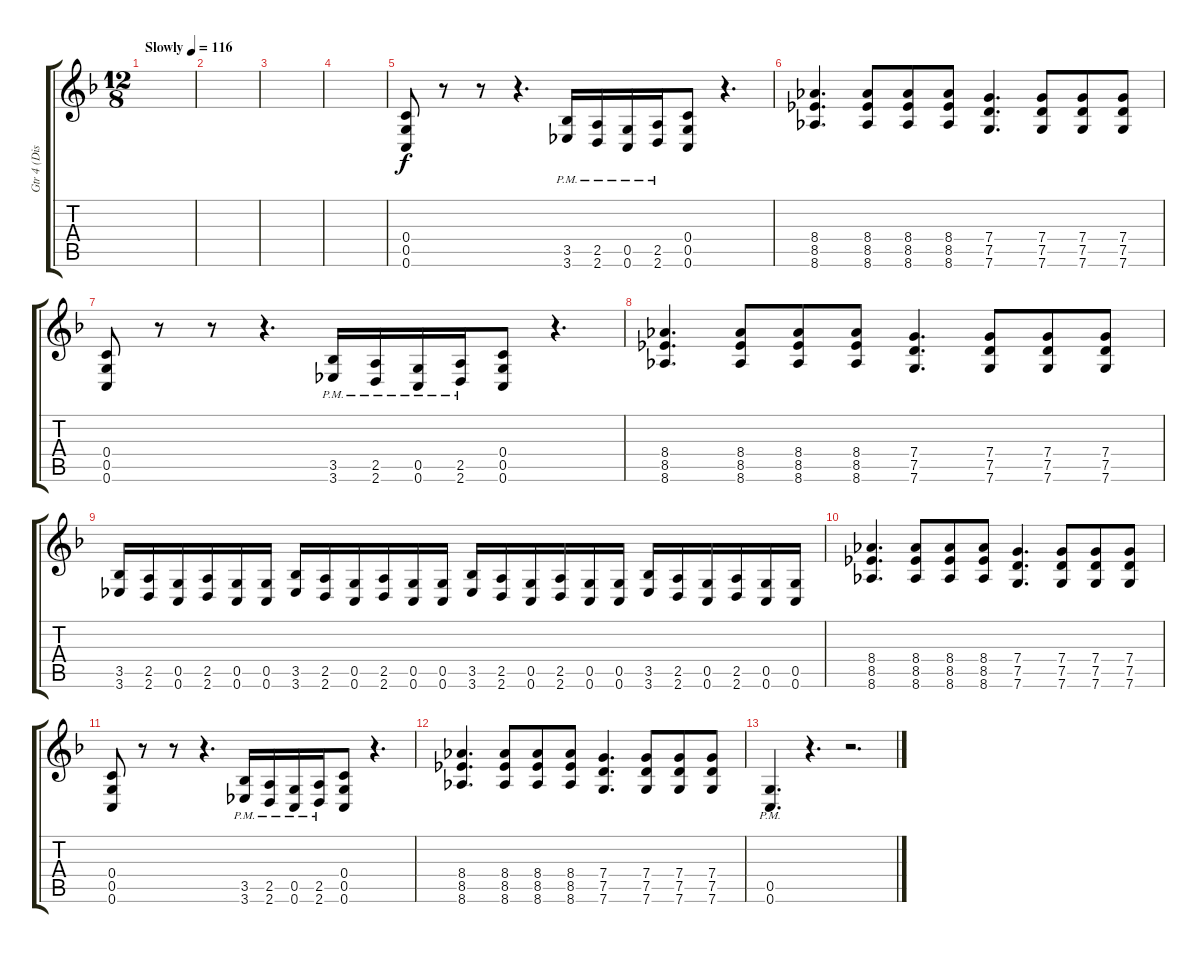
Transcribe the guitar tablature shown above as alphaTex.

\track ("Gtr 4 (Dist.)" "Gtr 4 (Dis") {instrument distortionguitar}
\staff {score tabs}
\tuning (D4 A3 F3 C3 G2 C2) {hide}
\ts (12 8)
\tempo (116 "Slowly")
\clef g2
\ks f
|
|
|
|
(0.4 0.5 0.6).8 r.8 r.8 r.4{d} (3.5{pm} 3.6{pm}).16 (2.5{pm} 2.6{pm}).16 (0.5{pm} 0.6{pm}).16 (2.5{pm} 2.6{pm}).16 (0.4 0.5 0.6).8 r.4{d} |
(8.4 8.5 8.6).4{d} (8.4 8.5 8.6).8 (8.4 8.5 8.6).8 (8.4 8.5 8.6).8 (7.4 7.5 7.6).4{d} (7.4 7.5 7.6).8 (7.4 7.5 7.6).8 (7.4 7.5 7.6).8 |
(0.4 0.5 0.6).8 r.8 r.8 r.4{d} (3.5{pm} 3.6{pm}).16 (2.5{pm} 2.6{pm}).16 (0.5{pm} 0.6{pm}).16 (2.5{pm} 2.6{pm}).16 (0.4 0.5 0.6).8 r.4{d} |
(8.4 8.5 8.6).4{d} (8.4 8.5 8.6).8 (8.4 8.5 8.6).8 (8.4 8.5 8.6).8 (7.4 7.5 7.6).4{d} (7.4 7.5 7.6).8 (7.4 7.5 7.6).8 (7.4 7.5 7.6).8 |
(3.5 3.6).16 (2.5 2.6).16 (0.5 0.6).16 (2.5 2.6).16 (0.5 0.6).16 (0.5 0.6).16 (3.5 3.6).16 (2.5 2.6).16 (0.5 0.6).16 (2.5 2.6).16 (0.5 0.6).16 (0.5 0.6).16 (3.5 3.6).16 (2.5 2.6).16 (0.5 0.6).16 (2.5 2.6).16 (0.5 0.6).16 (0.5 0.6).16 (3.5 3.6).16 (2.5 2.6).16 (0.5 0.6).16 (2.5 2.6).16 (0.5 0.6).16 (0.5 0.6).16 |
(8.4 8.5 8.6).4{d} (8.4 8.5 8.6).8 (8.4 8.5 8.6).8 (8.4 8.5 8.6).8 (7.4 7.5 7.6).4{d} (7.4 7.5 7.6).8 (7.4 7.5 7.6).8 (7.4 7.5 7.6).8 |
(0.4 0.5 0.6).8 r.8 r.8 r.4{d} (3.5{pm} 3.6{pm}).16 (2.5{pm} 2.6{pm}).16 (0.5{pm} 0.6{pm}).16 (2.5{pm} 2.6{pm}).16 (0.4 0.5 0.6).8 r.4{d} |
(8.4 8.5 8.6).4{d} (8.4 8.5 8.6).8 (8.4 8.5 8.6).8 (8.4 8.5 8.6).8 (7.4 7.5 7.6).4{d} (7.4 7.5 7.6).8 (7.4 7.5 7.6).8 (7.4 7.5 7.6).8 |
(0.5{pm} 0.6{pm}).4{d} r.4{d} r.2{d}
